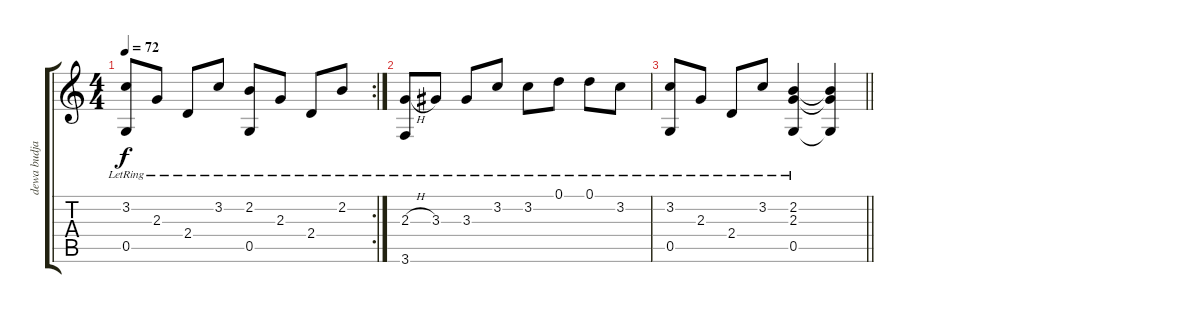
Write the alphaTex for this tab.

\track ("dewa budjana" "dewa budja") {instrument acousticguitarnylon}
\staff {score tabs}
\tuning (D4 A3 F3 C3 G2 D2) {hide}
\rc 2
\ts (4 4)
\tempo 72
\clef g2
\ks c
(3.2{lr} 0.5).8{dy f} 2.3{lr}.8 2.4{lr}.8 3.2{lr}.8 (2.2{lr} 0.5).8 2.3{lr}.8 2.4{lr}.8 2.2{lr}.8 |
(2.3{h lr} 3.6).8 3.3{lr}.8 3.3{lr}.8 3.2{lr}.8 3.2{lr}.8 0.1{lr}.8 0.1{lr}.8 3.2{lr}.8 |
\barLineRight lightlight
(3.2{lr} 0.5).8 2.3{lr}.8 2.4{lr}.8 3.2{lr}.8 (2.2{lr} 2.3 0.5).4 (2.2{t} 2.3{t} 0.5{t}).4
